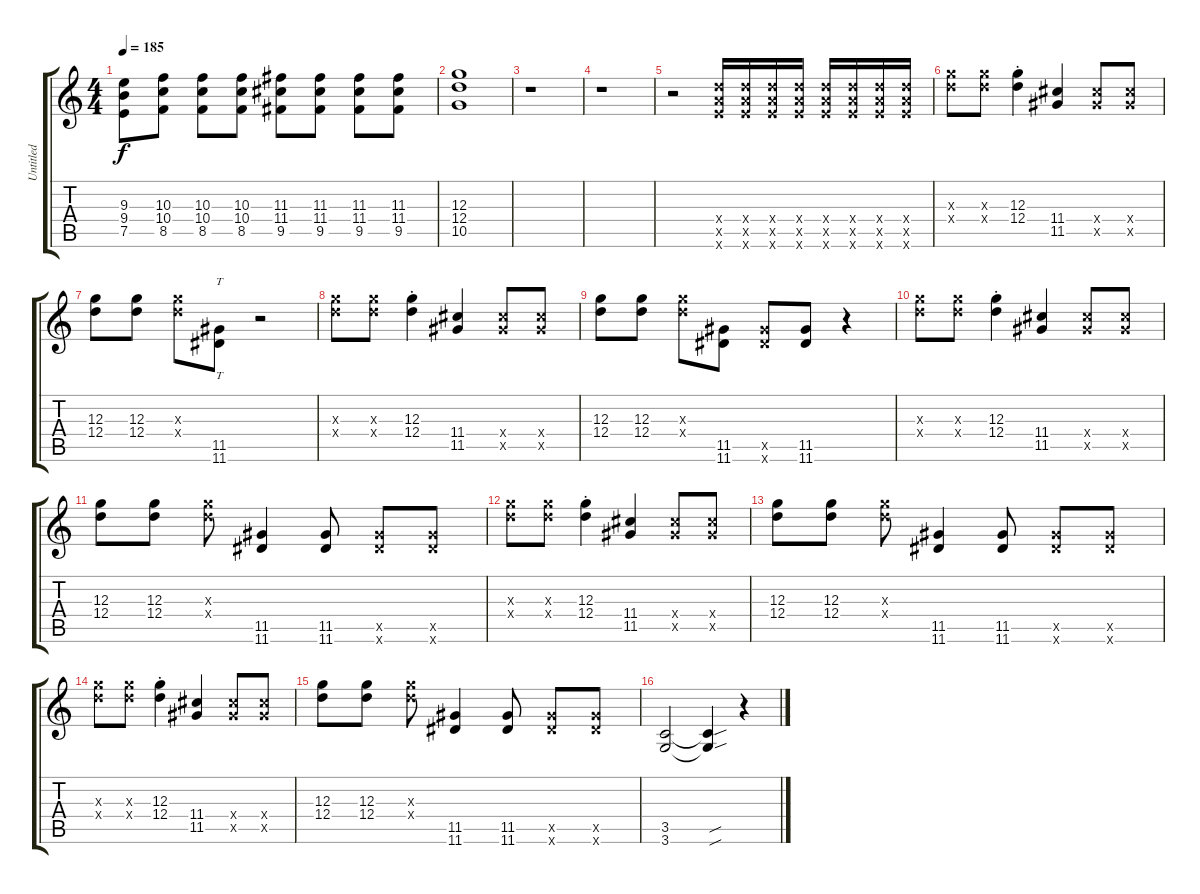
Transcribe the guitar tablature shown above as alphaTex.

\track ("Untitled" "Untitled") {instrument acousticguitarnylon}
\staff {score tabs}
\tuning (E4 B3 G3 D3 A2 E2) {hide}
\ts (4 4)
\tempo 185
\clef g2
\ks c
(9.3 9.4 7.5).8{dy f} (10.3 10.4 8.5).8 (10.3 10.4 8.5).8 (10.3 10.4 8.5).8 (11.3 11.4 9.5).8 (11.3 11.4 9.5).8 (11.3 11.4 9.5).8 (11.3 11.4 9.5).8 |
(12.3 12.4 10.5).1 |
r.1 |
r.1 |
r.2 (12.4{x} 12.5{x} 12.6{x}).16 (12.4{x} 12.5{x} 12.6{x}).16 (12.4{x} 12.5{x} 12.6{x}).16 (12.4{x} 12.5{x} 12.6{x}).16 (12.4{x} 12.5{x} 12.6{x}).16 (12.4{x} 12.5{x} 12.6{x}).16 (12.4{x} 12.5{x} 12.6{x}).16 (12.4{x} 12.5{x} 12.6{x}).16 |
(12.3{x} 12.4{x}).8 (12.3{x} 12.4{x}).8 (12.3{st} 12.4{st}).4 (11.4 11.5).4 (11.4{x} 11.5{x}).8 (11.4{x} 11.5{x}).8 |
(12.3 12.4).8 (12.3 12.4).8 (12.3{x} 12.4{x}).8 (11.5 11.6).8{tt} r.2 |
(12.3{x} 12.4{x}).8 (12.3{x} 12.4{x}).8 (12.3{st} 12.4{st}).4 (11.4 11.5).4 (11.4{x} 11.5{x}).8 (11.4{x} 11.5{x}).8 |
(12.3 12.4).8 (12.3 12.4).8 (12.3{x} 12.4{x}).8 (11.5 11.6).8 (11.5{x} 11.6{x}).8 (11.5 11.6).8 r.4 |
(12.3{x} 12.4{x}).8 (12.3{x} 12.4{x}).8 (12.3{st} 12.4{st}).4 (11.4 11.5).4 (11.4{x} 11.5{x}).8 (11.4{x} 11.5{x}).8 |
(12.3 12.4).8 (12.3 12.4).8 (12.3{x} 12.4{x}).8 (11.5 11.6).4 (11.5 11.6).8 (11.5{x} 11.6{x}).8 (11.5{x} 11.6{x}).8 |
(12.3{x} 12.4{x}).8 (12.3{x} 12.4{x}).8 (12.3{st} 12.4{st}).4 (11.4 11.5).4 (11.4{x} 11.5{x}).8 (11.4{x} 11.5{x}).8 |
(12.3 12.4).8 (12.3 12.4).8 (12.3{x} 12.4{x}).8 (11.5 11.6).4 (11.5 11.6).8 (11.5{x} 11.6{x}).8 (11.5{x} 11.6{x}).8 |
(12.3{x} 12.4{x}).8 (12.3{x} 12.4{x}).8 (12.3{st} 12.4{st}).4 (11.4 11.5).4 (11.4{x} 11.5{x}).8 (11.4{x} 11.5{x}).8 |
(12.3 12.4).8 (12.3 12.4).8 (12.3{x} 12.4{x}).8 (11.5 11.6).4 (11.5 11.6).8 (11.5{x} 11.6{x}).8 (11.5{x} 11.6{x}).8 |
(3.5 3.6).2 (3.5{sou t} 3.6{sou t}).4 r.4
